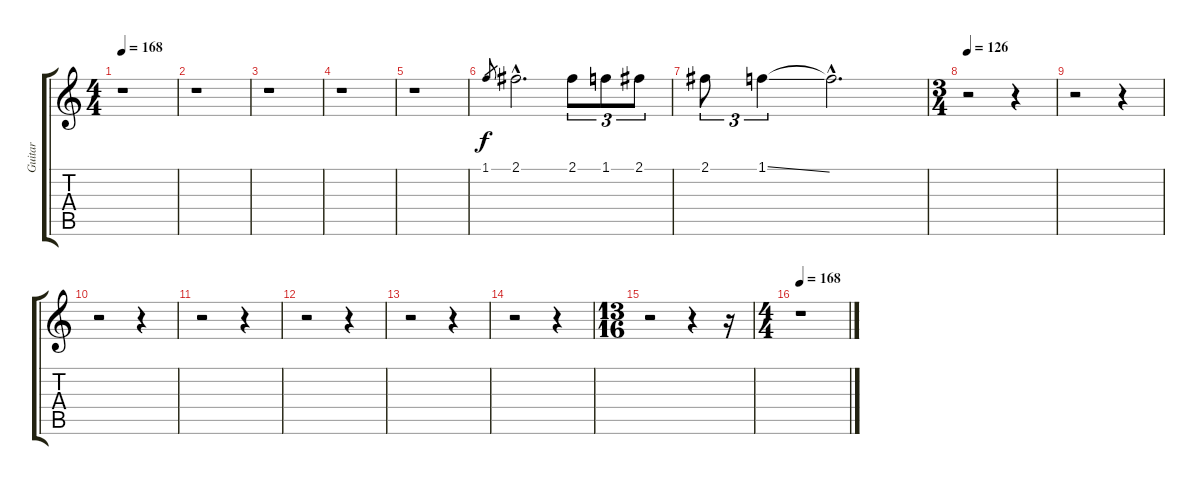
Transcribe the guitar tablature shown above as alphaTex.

\track ("Guitar" "Guitar") {instrument distortionguitar}
\staff {score tabs}
\tuning (E4 B3 G3 D3 A2 E2) {hide}
\ts (4 4)
\tempo 168
\clef g2
\ks c
r.1{dy f} |
r.1 |
r.1 |
r.1 |
r.1 |
1.1.8{gr} 2.1{hac}.2{d volume 12} 2.1.8{tu (3 2)} 1.1.8{tu (3 2)} 2.1.8{tu (3 2)} |
2.1.8{tu (3 2)} 1.1{ss}.4{tu (3 2)} 1.1{hac t}.2{d} |
\ts (3 4)
\tempo 126
r.2 r.4 |
r.2 r.4 |
r.2 r.4 |
r.2 r.4 |
r.2 r.4 |
r.2 r.4 |
r.2 r.4 |
\ts (13 16)
r.2 r.4 r.16 |
\ts (4 4)
\tempo 168
r.1
